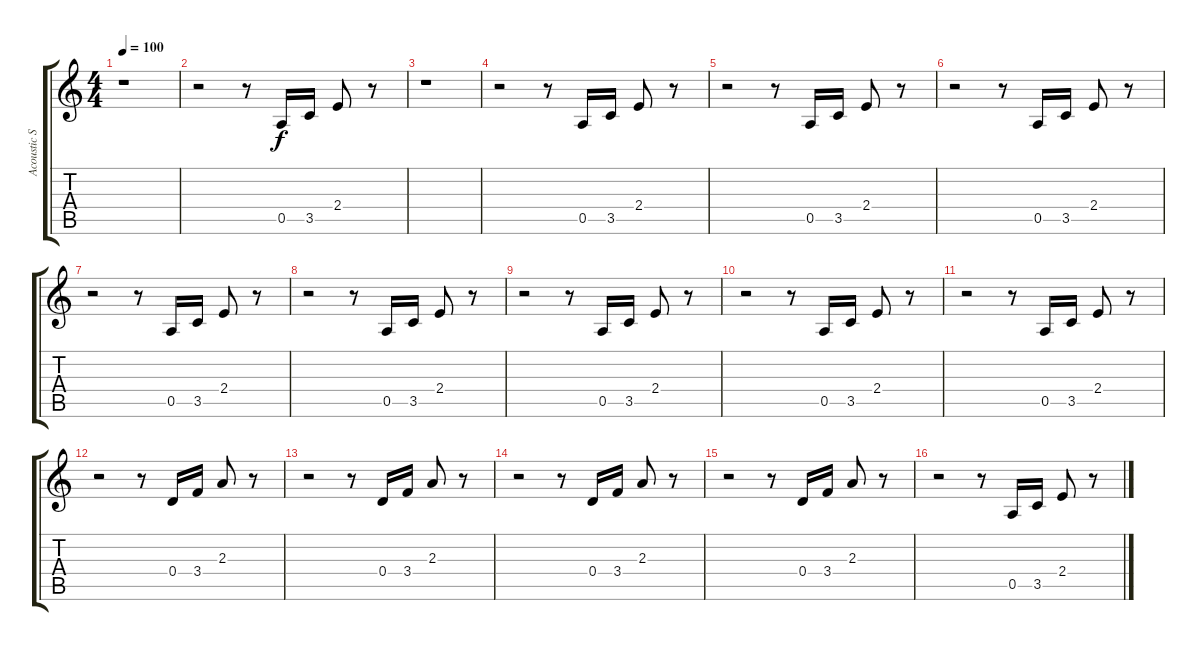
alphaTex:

\track ("Acoustic Steel" "Acoustic S") {instrument acousticguitarsteel}
\staff {score tabs}
\tuning (E4 B3 G3 D3 A2 E2) {hide}
\ts (4 4)
\tempo 100
\clef g2
\ks c
r.1{dy f} |
r.2 r.8 0.5.16 3.5.16 2.4.8 r.8 |
r.1 |
r.2 r.8 0.5.16 3.5.16 2.4.8 r.8 |
r.2 r.8 0.5.16 3.5.16 2.4.8 r.8 |
r.2 r.8 0.5.16 3.5.16 2.4.8 r.8 |
r.2 r.8 0.5.16 3.5.16 2.4.8 r.8 |
r.2 r.8 0.5.16 3.5.16 2.4.8 r.8 |
r.2 r.8 0.5.16 3.5.16 2.4.8 r.8 |
r.2 r.8 0.5.16 3.5.16 2.4.8 r.8 |
r.2 r.8 0.5.16 3.5.16 2.4.8 r.8 |
r.2 r.8 0.4.16 3.4.16 2.3.8 r.8 |
r.2 r.8 0.4.16 3.4.16 2.3.8 r.8 |
r.2 r.8 0.4.16 3.4.16 2.3.8 r.8 |
r.2 r.8 0.4.16 3.4.16 2.3.8 r.8 |
r.2 r.8 0.5.16 3.5.16 2.4.8 r.8
